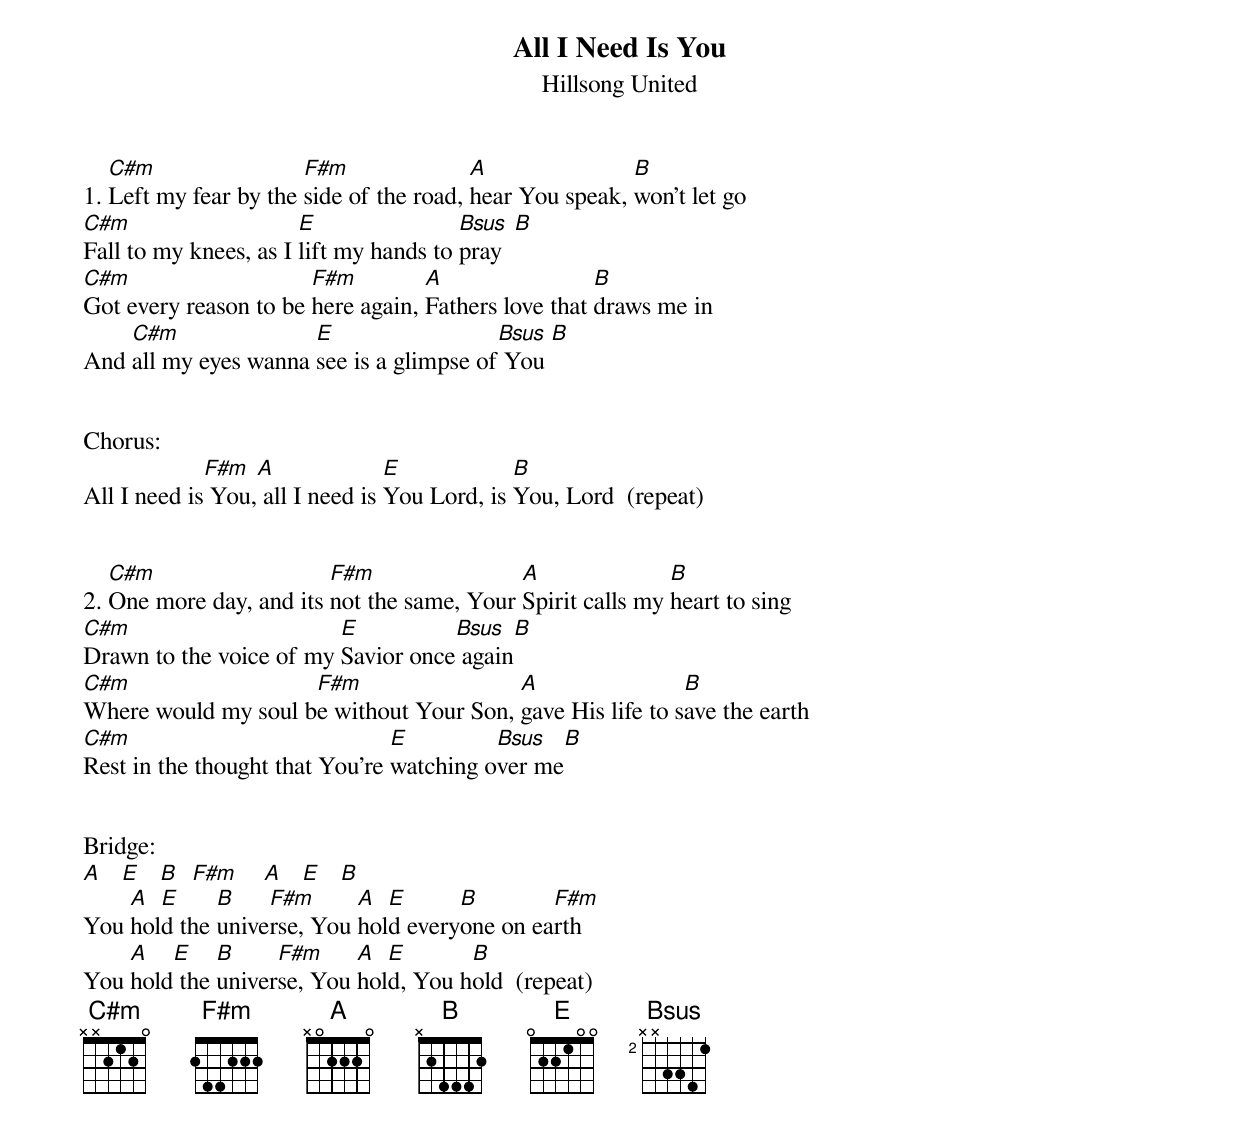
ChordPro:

{t: All I Need Is You}
{st: Hillsong United}
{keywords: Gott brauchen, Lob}

1. [C#m]Left my fear by the [F#m]side of the road, [A]hear You speak, [B]won't let go
[C#m]Fall to my knees, as I [E]lift my hands to [Bsus]pray  [B]
[C#m]Got every reason to be [F#m]here again, [A]Fathers love that [B]draws me in
And [C#m]all my eyes wanna [E]see is a glimpse of[Bsus] You [B]


Chorus:
All I need is[F#m] You,[A] all I need is [E]You Lord, is [B]You, Lord  (repeat)


2. [C#m]One more day, and its [F#m]not the same, Your [A]Spirit calls my [B]heart to sing
[C#m]Drawn to the voice of my [E]Savior once[Bsus] again[B]
[C#m]Where would my soul b[F#m]e without Your Son, [A]gave His life to s[B]ave the earth
[C#m]Rest in the thought that You're [E]watching o[Bsus]ver me[B]


Bridge:
[A]   [E]   [B]  [F#m]    [A]   [E]   [B]
You [A]hol[E]d the [B]unive[F#m]rse, You [A]hol[E]d every[B]one on ea[F#m]rth
You [A]hold[E] the [B]univer[F#m]se, You [A]hol[E]d, You h[B]old  (repeat)
